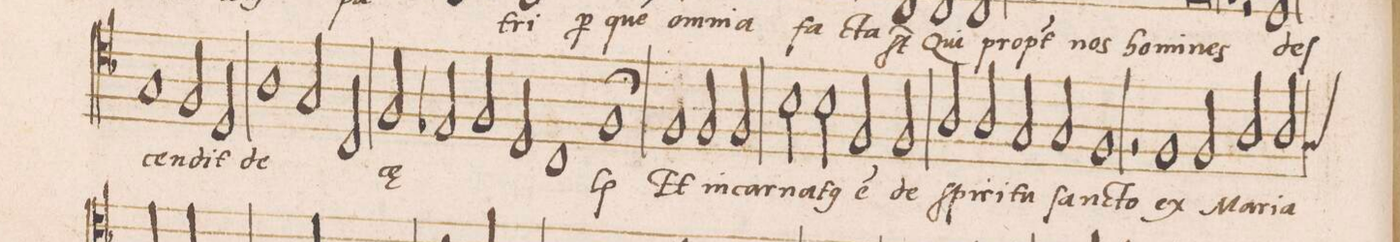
**kern	**text
*I"BASSVS	*
*clefC4	*
*k[b-]	*
*met(C|)	*
*M2/1	*
1G	-cen-
=41-	=41-
2F/	-dit
2D/	de
1A	.
=42-	=42-
2G/	.
2C/	.
2F/	coe-
2E-X/	.
=43-	=43-
2F/	.
2D/	.
1C	.
=44-	=44-
1F;>	-l(is)
1F	Et
=45-	=45-
2F/	in-
2F/	-car-
2B-\	-na-
2B-\	-t(us)
=46-	=46-
2F/	e(st)
2F/	de
2A/	ſpi-
2A/	-ri-
=47-	=47-
2G/	-tu
2G/	ſan-
1F	-cto
=48	=48
2r	.
1F	ex
2F/	Ma-
=49-	=49-
2A/	-ri-
2A/	-a
*custos:G	*
*-	*-
